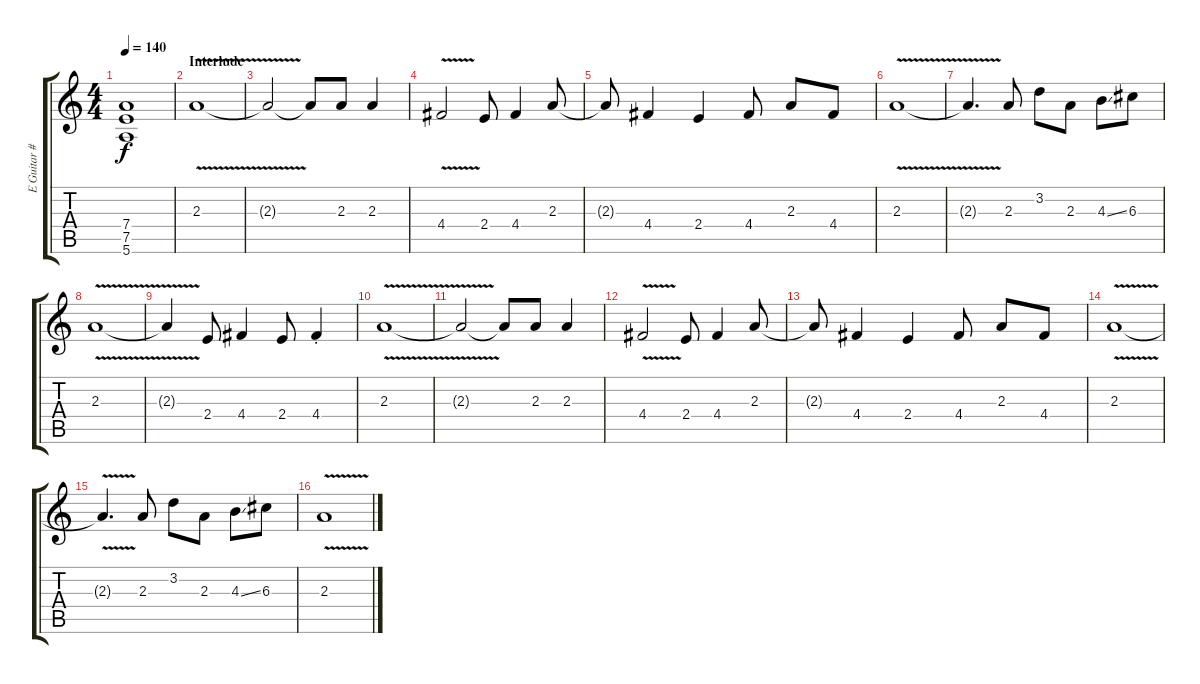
\track ("E Guitar #2" "E Guitar #") {instrument electricguitarjazz}
\staff {score tabs}
\tuning (E4 B3 G3 D3 A2 E2) {hide}
\ts (4 4)
\tempo 140
\clef g2
\ks c
(7.4{t} 7.5{t} 5.6{t}).1{dy f} |
\section ("" "Interlude")
2.3{v}.1 |
2.3{t}.2 2.3{t}.8 2.3.8 2.3.4 |
4.4{v}.2 2.4.8 4.4.4 2.3.8 |
2.3{t}.8 4.4.4 2.4.4 4.4.8 2.3.8 4.4.8 |
2.3{v}.1 |
2.3{t}.4{d} 2.3.8 3.2.8 2.3.8 4.3{ss}.8 6.3.8 |
2.3{v}.1 |
2.3{t}.4 2.4.8 4.4.4 2.4.8 4.4{st}.4 |
2.3{v}.1 |
2.3{t}.2 2.3{t}.8 2.3.8 2.3.4 |
4.4{v}.2 2.4.8 4.4.4 2.3.8 |
2.3{t}.8 4.4.4 2.4.4 4.4.8 2.3.8 4.4.8 |
2.3{v}.1 |
2.3{t}.4{d} 2.3.8 3.2.8 2.3.8 4.3{ss}.8 6.3.8 |
2.3{v}.1
